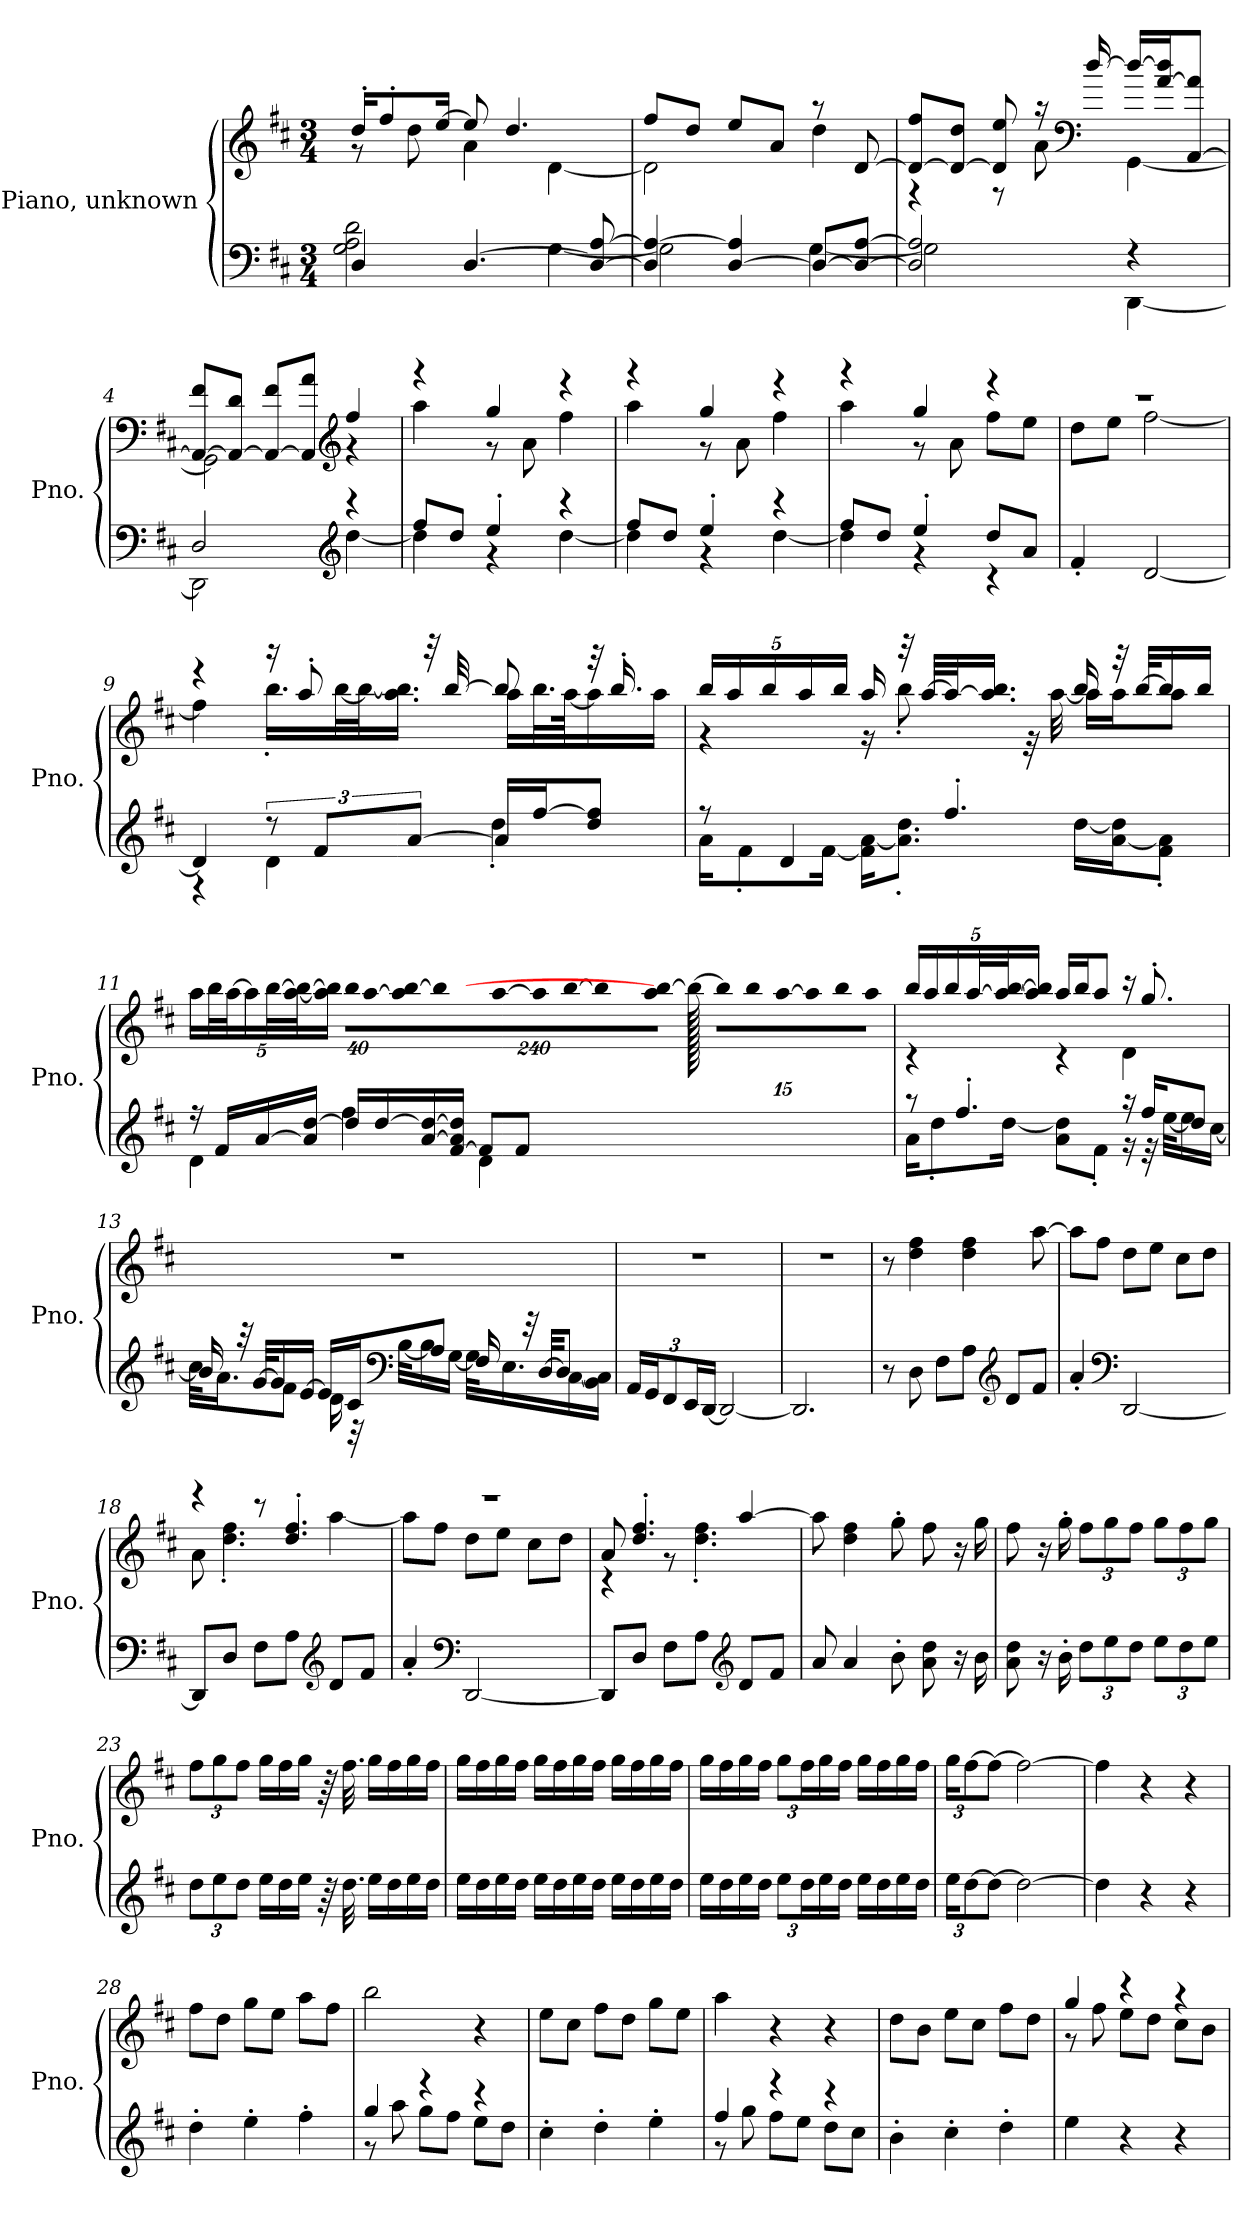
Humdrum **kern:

**kern	**kern
*part1	*part1
*staff2	*staff1
*I"Piano, unknown	*
*I'Pno.	*
*clefF4	*clefG2
*k[f#c#]	*k[f#c#]
*M3/4	*M3/4
*MM200	*MM200
=1	=1
*^	*^
4D/	2G\ 2A\ 2d\	16dd'/KL	8r
.	.	8ff#'/	.
.	.	.	8dd\
.	.	[16ee/Jk	.
[4.D/	.	8ee/]	4a\
.	.	4.dd/	.
.	[4G\	.	[4d\
8D/_ [8A/	.	.	.
=2	=2	=2	=2
4D/] 4A/_	2G\]	8ff#/L	2d\]
.	.	8dd/J	.
[4D/ 4A/]	.	8ee/L	.
.	.	8a/J	.
8D/L_	[4G\	8r	4dd\
8D/_ [8A/J	.	[8d/	.
=3	=3	=3	=3
2D/] 2A/]	2G\]	8d/_ 8ff#/L	4r
.	.	8d/_ 8dd/J	.
.	.	8d/] 8ee/	8r
.	.	16r	8a\
*	*	*clefF4	*
.	.	[16dd/	.
4r	[4DD\	16dd/LL_	[4GG\
.	.	[16a/ 16dd/]J	.
.	.	[8AA/ 8a/]J	.
!!LO:LB:g=z	!!
=4	=4	=4	=4
2D/	2DD\]	8AA/_ 8f#/L	2GG\]
.	.	8AA/_ 8d/J	.
.	.	8AA/_ 8f#/L	.
.	.	8AA/] 8a/J	.
*clefG2	*	*clefG2	*
4r	[4dd\	4ff#/	4r
=5	=5	=5	=5
8ff#/L	4dd\]	4r	4aa\
8dd/J	.	.	.
4ee'/	4r	4gg/	8r
.	.	.	8a\
4r	[4dd\	4r	4ff#\
=6	=6	=6	=6
8ff#/L	4dd\]	4r	4aa\
8dd/J	.	.	.
4ee'/	4r	4gg/	8r
.	.	.	8a\
4r	[4dd\	4r	4ff#\
=7	=7	=7	=7
8ff#/L	4dd\]	4r	4aa\
8dd/J	.	.	.
4ee'/	4r	4gg/	8r
.	.	.	8a\
8dd/L	4r	4r	8ff#\L
8a/J	.	.	8ee\J
*v	*v	*	*
=8	=8	=8
4f#'/	2.r	8dd\L
.	.	8ee\J
[2d/	.	[2ff#\
!!LO:LB:g=z	!!
=9	=9	=9
*^	*	*
4d/]	4r	4r	4ff#\]
12r	4d\	16r	16.bb'\LL
.	.	8aa'/	.
12f#/L	.	.	.
.	.	.	[32bb\L
.	.	.	32bb\J_
.	.	.	16.aa\ 16.bb\]JJ
[12a/J	.	.	.
.	.	32r	.
.	.	[32bb/	.
16a/LL]	4dd'\	8bb/]	16aa\LL
[16ff#/J	.	.	32.bb\L
.	.	.	[64aa\JK
8dd/ 8ff#/]J	.	32r	16aa\]
.	.	16.bb'/	.
.	.	.	16aa\JJ
!!LO:LB:g=z	!!
=10	=10	=10	=10
*	*	*Xbrackettup	*
8r	16a\KL	20bb/LL	4r
.	.	20aa/	.
.	8f#'\	.	.
.	.	20bb/	.
4d/	.	.	.
.	.	20aa/	.
.	[16f#\Jk	.	.
.	.	20bb/JJ	.
.	16f#\] [16a\KL	16aa/	16r
.	8.a\]' 8.dd\'J	32r	8bb'\
.	.	[32aa/LLL	.
4.ff#'/	.	32aa/J_	.
.	.	16.aa/] 16.bb/JJ	.
.	.	.	32r
.	.	.	[32aa\
.	[16dd\LL	16bb/	16aa\LL]
.	[16a\ 16dd\]J	32r	16aa\J
.	.	[32bb/KLL	.
.	8f#\' 8a\]'J	16bb/]	8aa\J
.	.	16bb/JJ	.
*	*	*v	*v
!!LO:LB:g=z
=11	=11	=11
16r	4d\	20aa\LL
.	.	40bb\L
16f#/LL	.	.
.	.	[40aa\J
.	.	20aa\]
[16a/	.	.
.	.	[40bb\L
.	.	[40aa\ 40bb\_J
16a/] [16dd/JJ	.	.
.	.	20aa\] 20bb\]JJ
!	!	!LO:N:vis=32
16dd/LL]	4ff#\	640%23bb\LLL
!	!	!LO:N:vis=32
.	.	[640%23aa\J
[16dd/	.	.
!	!	!LO:N:vis=16
.	.	1920%137aa\] [1920%137bb\
[16a/ 16dd/_	.	.
!	!	!LO:N:vis=64
.	.	960%17bb\LL]
!	!	!LO:N:vis=64
.	.	[960%17aa\
!	!	!LO:N:vis=64
.	.	960%17aa\]
[16f#/ 16a/] 16dd/]JJ	.	.
!	!	!LO:N:vis=64
.	.	[960%17bb\
!	!	!LO:N:vis=64
.	.	960%17bb\_
.	.	1920ryy
!	!	!LO:N:vis=64
.	.	960%17aa\ 960%17bb\_JJJJ
8f#/L]	4d\	1920bb\_
.	.	384%19bb\LL]
.	.	20bb\
.	.	[20aa\
8f#/J	.	.
.	.	40aa\L]
.	.	40bb\J
.	.	20aa\JJ
!!LO:LB:g=z
=12	=12	=12
*	*	*^
8r	16a\KL	20bb/LL	4r
.	.	20aa/	.
.	8dd'\	.	.
.	.	20bb/	.
4.ff#'/	.	.	.
.	.	[40aa/L	.
.	.	40aa/_ [40bb/J	.
.	[16dd\Jk	.	.
.	.	20aa/] 20bb/]JJ	.
.	8a\ 8dd\]L	16aa/LL	4r
.	.	16bb/J	.
.	8f#'\J	8aa/J	.
16r	16r	16r	4d\
16ff#/KL	32r	8.gg'/	.
.	[32ee\KLL	.	.
8dd/J	16ee\]	.	.
.	[16cc#\JJ	.	.
*	*	*v	*v
!!LO:PB:g=z
=13	=13	=13
16b/	32cc#\KLL]	2.r
.	16.a\J	.
32r	.	.
[32g/KLL	.	.
16g/]	8f#\J	.
[16e/JJ	.	.
16e/LL]	16d\	.
16c#/J	32r	.
*clefF4	*	*
.	[32B\KLL	.
8A/J	16B\]	.
.	[16G\JJ	.
16F#/	32G\KLL]	.
.	16.E\	.
32r	.	.
[32D/KKL	.	.
8D/J]	[16C#\	.
.	16BB\ 16C#\]JJ	.
*v	*v	*
=14	=14
*Xbrackettup	*
24AA/LL	2.r
24GG/J	.
12FF#/	.
24EE/L	.
[24DD/JJ	.
2DD/_	.
=15	=15
2.DD/]	2.r
!!LO:LB:g=z
=16	=16
8r	8r
8D\	4dd\ 4ff#\
8F#\L	.
8A\J	4dd\ 4ff#\
*clefG2	*
8d/L	.
8f#/J	[8aa\
=17	=17
4a'/	8aa\L]
.	8ff#\J
*clefF4	*
[2DD/	8dd\L
.	8ee\J
.	8cc#\L
.	8dd\J
=18	=18
*	*^
8DD/L]	4r	8a\
8D/J	.	4.dd\' 4.ff#\'
8F#\L	8r	.
8A\J	4.dd/' 4.ff#/'	.
*clefG2	*	*
8d/L	.	[4aa\
8f#/J	.	.
=19	=19	=19
4a'/	2.r	8aa\L]
.	.	8ff#\J
*clefF4	*	*
[2DD/	.	8dd\L
.	.	8ee\J
.	.	8cc#\L
.	.	8dd\J
=20	=20	=20
8DD/L]	8a/	4r
8D/J	4.dd/' 4.ff#/'	.
8F#\L	.	8r
8A\J	.	4.dd\' 4.ff#\'
*clefG2	*	*
8d/L	[4aa/	.
8f#/J	.	.
*	*v	*v
!!LO:LB:g=z
=21	=21
8a/	8aa\]
4a/	4dd\ 4ff#\
8b'\	8gg'\
8a\ 8dd\	8ff#\
16r	16r
16b\	16gg\
=22	=22
8a\ 8dd\	8ff#\
16r	16r
16b'\	16gg'\
12dd\L	12ff#\L
12ee\	12gg\
12dd\J	12ff#\J
12ee\L	12gg\L
12dd\	12ff#\
12ee\J	12gg\J
=23	=23
12dd\L	12ff#\L
12ee\	12gg\
12dd\J	12ff#\J
16ee\LL	16gg\LL
16dd\	16ff#\
16ee\JJ	16gg\JJ
64r	64r
32.dd\	32.ff#\
16ee\LL	16gg\LL
16dd\	16ff#\
16ee\	16gg\
16dd\JJ	16ff#\JJ
=24	=24
16ee\LL	16gg\LL
16dd\	16ff#\
16ee\	16gg\
16dd\JJ	16ff#\JJ
16ee\LL	16gg\LL
16dd\	16ff#\
16ee\	16gg\
16dd\JJ	16ff#\JJ
16ee\LL	16gg\LL
16dd\	16ff#\
16ee\	16gg\
16dd\JJ	16ff#\JJ
!!LO:LB:g=z
=25	=25
16ee\LL	16gg\LL
16dd\	16ff#\
16ee\	16gg\
16dd\JJ	16ff#\JJ
12ee\L	12gg\L
24dd\L	24ff#\L
16ee\	16gg\
16dd\JJ	16ff#\JJ
16ee\LL	16gg\LL
16dd\	16ff#\
16ee\	16gg\
16dd\JJ	16ff#\JJ
=26	=26
24ee\KL	24gg\KL
[12dd\	[12ff#\
8dd\J_	8ff#\J_
2dd\_	2ff#\_
=27	=27
4dd\]	4ff#\]
4r	4r
4r	4r
=28	=28
4dd'\	8ff#\L
.	8dd\J
4ee'\	8gg\L
.	8ee\J
4ff#'\	8aa\L
.	8ff#\J
=29	=29
*^	*
4gg/	8r	2bb\
.	8aa\	.
4r	8gg\L	.
.	8ff#\J	.
4r	8ee\L	4r
.	8dd\J	.
*v	*v	*
=30	=30
4cc#'\	8ee\L
.	8cc#\J
4dd'\	8ff#\L
.	8dd\J
4ee'\	8gg\L
.	8ee\J
!!LO:LB:g=z
=31	=31
*^	*
4ff#/	8r	4aa\
.	8gg\	.
4r	8ff#\L	4r
.	8ee\J	.
4r	8dd\L	4r
.	8cc#\J	.
*v	*v	*
=32	=32
4b'\	8dd\L
.	8b\J
4cc#'\	8ee\L
.	8cc#\J
4dd'\	8ff#\L
.	8dd\J
=33	=33
*	*^
4ee\	4gg/	8r
.	.	8ff#\
4r	4r	8ee\L
.	.	8dd\J
4r	4r	8cc#\L
.	.	8b\J
*	*v	*v
=	=
*-	*-
